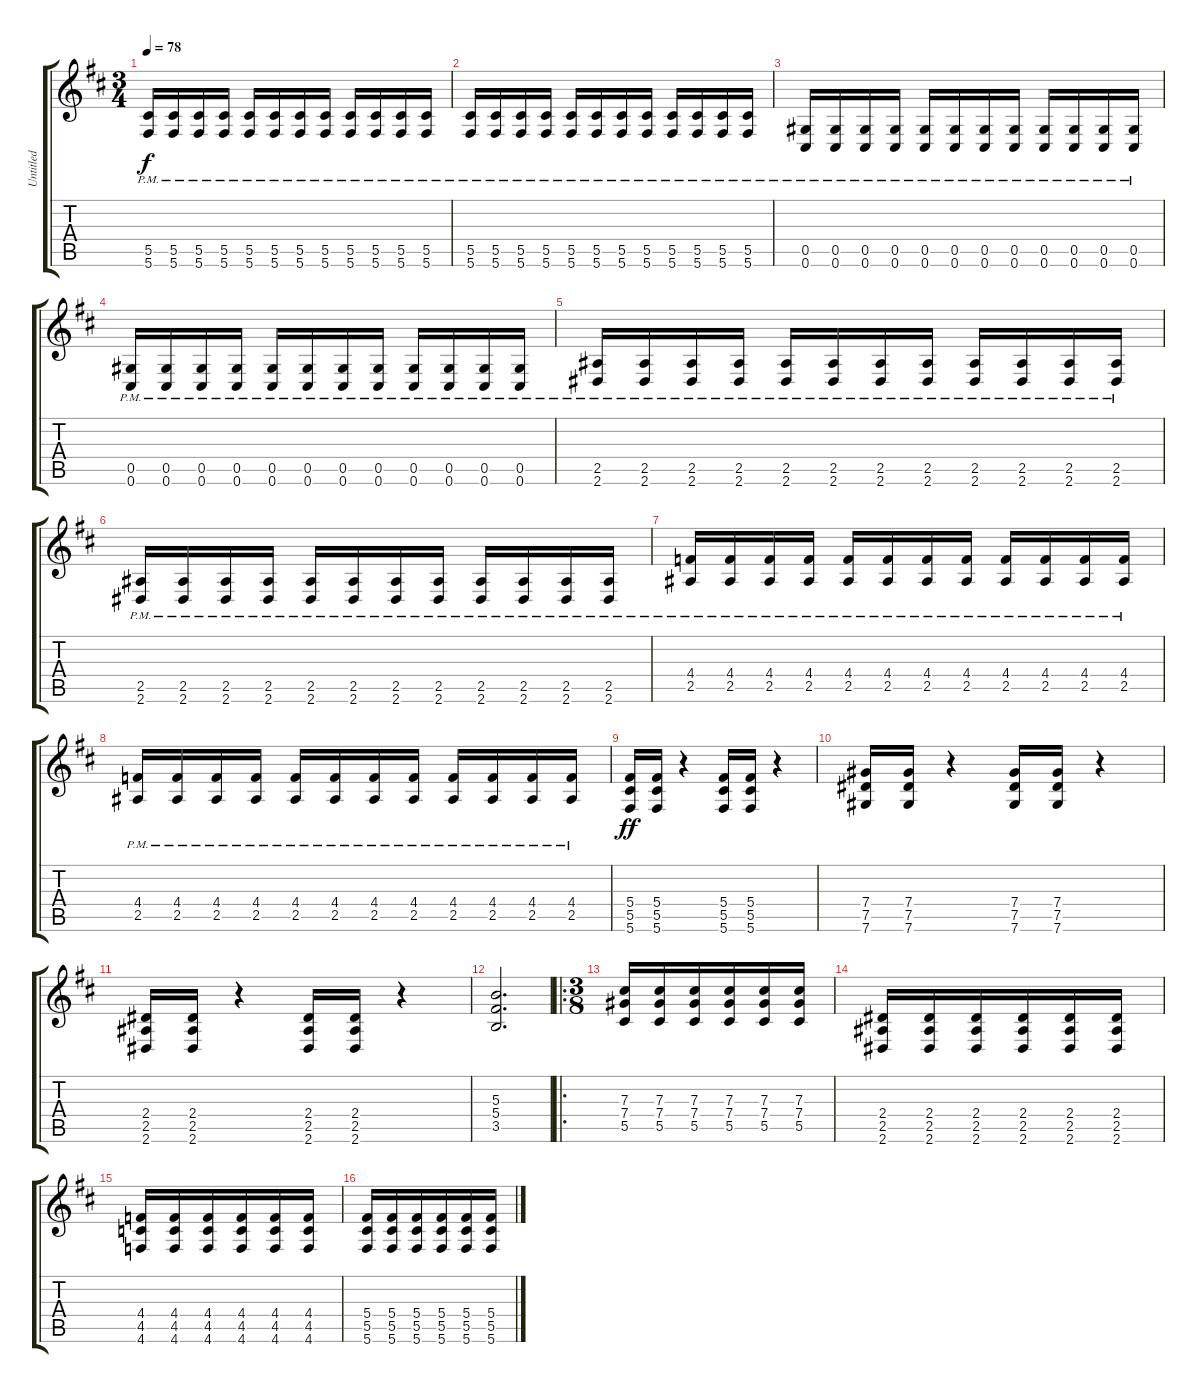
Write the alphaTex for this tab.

\track ("Untitled" "Untitled") {instrument overdrivenguitar}
\staff {score tabs}
\tuning (Eb4 Bb3 Gb3 Db3 Ab2 Db2) {hide}
\ts (3 4)
\tempo 78
\clef g2
\ks d
(5.5{pm} 5.6{pm}).16{dy f} (5.5{pm} 5.6{pm}).16 (5.5{pm} 5.6{pm}).16 (5.5{pm} 5.6{pm}).16 (5.5{pm} 5.6{pm}).16 (5.5{pm} 5.6{pm}).16 (5.5{pm} 5.6{pm}).16 (5.5{pm} 5.6{pm}).16 (5.5{pm} 5.6{pm}).16 (5.5{pm} 5.6{pm}).16 (5.5{pm} 5.6{pm}).16 (5.5{pm} 5.6{pm}).16 |
(5.5{pm} 5.6{pm}).16 (5.5{pm} 5.6{pm}).16 (5.5{pm} 5.6{pm}).16 (5.5{pm} 5.6{pm}).16 (5.5{pm} 5.6{pm}).16 (5.5{pm} 5.6{pm}).16 (5.5{pm} 5.6{pm}).16 (5.5{pm} 5.6{pm}).16 (5.5{pm} 5.6{pm}).16 (5.5{pm} 5.6{pm}).16 (5.5{pm} 5.6{pm}).16 (5.5{pm} 5.6{pm}).16 |
(0.5{pm} 0.6{pm}).16 (0.5{pm} 0.6{pm}).16 (0.5{pm} 0.6{pm}).16 (0.5{pm} 0.6{pm}).16 (0.5{pm} 0.6{pm}).16 (0.5{pm} 0.6{pm}).16 (0.5{pm} 0.6{pm}).16 (0.5{pm} 0.6{pm}).16 (0.5{pm} 0.6{pm}).16 (0.5{pm} 0.6{pm}).16 (0.5{pm} 0.6{pm}).16 (0.5{pm} 0.6{pm}).16 |
(0.5{pm} 0.6{pm}).16 (0.5{pm} 0.6{pm}).16 (0.5{pm} 0.6{pm}).16 (0.5{pm} 0.6{pm}).16 (0.5{pm} 0.6{pm}).16 (0.5{pm} 0.6{pm}).16 (0.5{pm} 0.6{pm}).16 (0.5{pm} 0.6{pm}).16 (0.5{pm} 0.6{pm}).16 (0.5{pm} 0.6{pm}).16 (0.5{pm} 0.6{pm}).16 (0.5{pm} 0.6{pm}).16 |
(2.5{pm} 2.6{pm}).16 (2.5{pm} 2.6{pm}).16 (2.5{pm} 2.6{pm}).16 (2.5{pm} 2.6{pm}).16 (2.5{pm} 2.6{pm}).16 (2.5{pm} 2.6{pm}).16 (2.5{pm} 2.6{pm}).16 (2.5{pm} 2.6{pm}).16 (2.5{pm} 2.6{pm}).16 (2.5{pm} 2.6{pm}).16 (2.5{pm} 2.6{pm}).16 (2.5{pm} 2.6{pm}).16 |
(2.5{pm} 2.6{pm}).16 (2.5{pm} 2.6{pm}).16 (2.5{pm} 2.6{pm}).16 (2.5{pm} 2.6{pm}).16 (2.5{pm} 2.6{pm}).16 (2.5{pm} 2.6{pm}).16 (2.5{pm} 2.6{pm}).16 (2.5{pm} 2.6{pm}).16 (2.5{pm} 2.6{pm}).16 (2.5{pm} 2.6{pm}).16 (2.5{pm} 2.6{pm}).16 (2.5{pm} 2.6{pm}).16 |
(4.4{pm} 2.5{pm}).16 (4.4{pm} 2.5{pm}).16 (4.4{pm} 2.5{pm}).16 (4.4{pm} 2.5{pm}).16 (4.4{pm} 2.5{pm}).16 (4.4{pm} 2.5{pm}).16 (4.4{pm} 2.5{pm}).16 (4.4{pm} 2.5{pm}).16 (4.4{pm} 2.5{pm}).16 (4.4{pm} 2.5{pm}).16 (4.4{pm} 2.5{pm}).16 (4.4{pm} 2.5{pm}).16 |
(4.4{pm} 2.5{pm}).16 (4.4{pm} 2.5{pm}).16 (4.4{pm} 2.5{pm}).16 (4.4{pm} 2.5{pm}).16 (4.4{pm} 2.5{pm}).16 (4.4{pm} 2.5{pm}).16 (4.4{pm} 2.5{pm}).16 (4.4{pm} 2.5{pm}).16 (4.4{pm} 2.5{pm}).16 (4.4{pm} 2.5{pm}).16 (4.4{pm} 2.5{pm}).16 (4.4{pm} 2.5{pm}).16 |
(5.4 5.5 5.6).16{dy ff} (5.4 5.5 5.6).16 r.4 (5.4 5.5 5.6).16 (5.4 5.5 5.6).16 r.4 |
(7.4 7.5 7.6).16 (7.4 7.5 7.6).16 r.4 (7.4 7.5 7.6).16 (7.4 7.5 7.6).16 r.4 |
(2.4 2.5 2.6).16 (2.4 2.5 2.6).16 r.4 (2.4 2.5 2.6).16 (2.4 2.5 2.6).16 r.4 |
(5.3 5.4 3.5).2{d} |
\ro
\ts (3 8)
(7.3 7.4 5.5).16 (7.3 7.4 5.5).16 (7.3 7.4 5.5).16 (7.3 7.4 5.5).16 (7.3 7.4 5.5).16 (7.3 7.4 5.5).16 |
(2.4 2.5 2.6).16 (2.4 2.5 2.6).16 (2.4 2.5 2.6).16 (2.4 2.5 2.6).16 (2.4 2.5 2.6).16 (2.4 2.5 2.6).16 |
(4.4 4.5 4.6).16 (4.4 4.5 4.6).16 (4.4 4.5 4.6).16 (4.4 4.5 4.6).16 (4.4 4.5 4.6).16 (4.4 4.5 4.6).16 |
(5.4 5.5 5.6).16 (5.4 5.5 5.6).16 (5.4 5.5 5.6).16 (5.4 5.5 5.6).16 (5.4 5.5 5.6).16 (5.4 5.5 5.6).16
